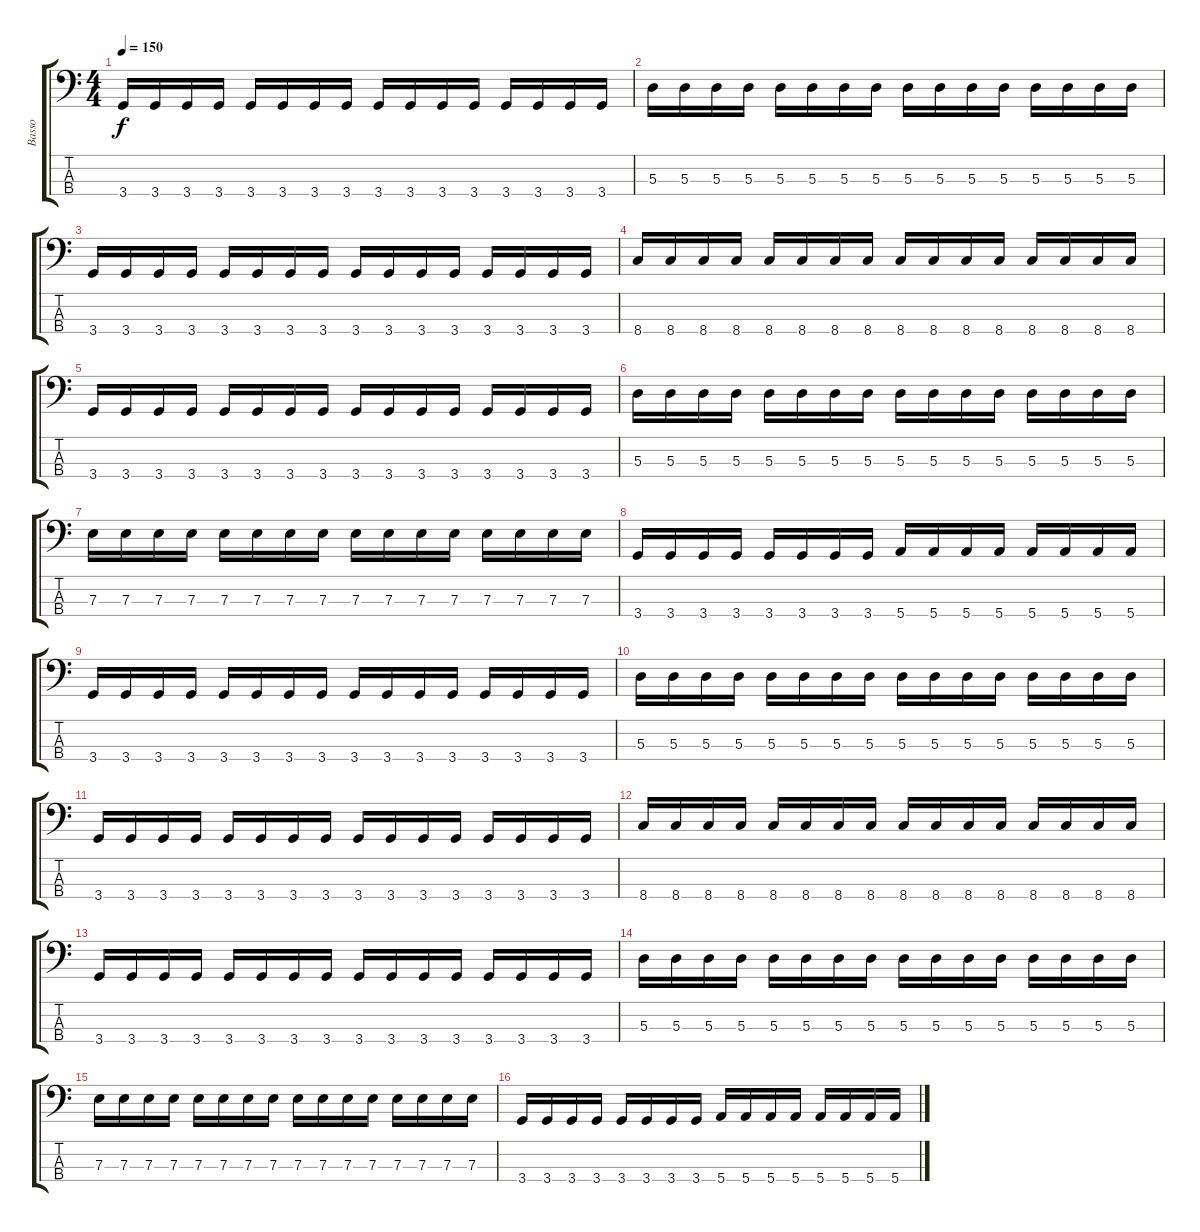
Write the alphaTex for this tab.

\track ("Basso" "Basso") {instrument electricbasspick}
\staff {score tabs}
\tuning (G2 D2 A1 E1) {hide}
\ts (4 4)
\tempo 150
\clef f4
\ks c
3.4.16{dy f} 3.4.16 3.4.16 3.4.16 3.4.16 3.4.16 3.4.16 3.4.16 3.4.16 3.4.16 3.4.16 3.4.16 3.4.16 3.4.16 3.4.16 3.4.16 |
5.3.16 5.3.16 5.3.16 5.3.16 5.3.16 5.3.16 5.3.16 5.3.16 5.3.16 5.3.16 5.3.16 5.3.16 5.3.16 5.3.16 5.3.16 5.3.16 |
3.4.16 3.4.16 3.4.16 3.4.16 3.4.16 3.4.16 3.4.16 3.4.16 3.4.16 3.4.16 3.4.16 3.4.16 3.4.16 3.4.16 3.4.16 3.4.16 |
8.4.16 8.4.16 8.4.16 8.4.16 8.4.16 8.4.16 8.4.16 8.4.16 8.4.16 8.4.16 8.4.16 8.4.16 8.4.16 8.4.16 8.4.16 8.4.16 |
3.4.16 3.4.16 3.4.16 3.4.16 3.4.16 3.4.16 3.4.16 3.4.16 3.4.16 3.4.16 3.4.16 3.4.16 3.4.16 3.4.16 3.4.16 3.4.16 |
5.3.16 5.3.16 5.3.16 5.3.16 5.3.16 5.3.16 5.3.16 5.3.16 5.3.16 5.3.16 5.3.16 5.3.16 5.3.16 5.3.16 5.3.16 5.3.16 |
7.3.16 7.3.16 7.3.16 7.3.16 7.3.16 7.3.16 7.3.16 7.3.16 7.3.16 7.3.16 7.3.16 7.3.16 7.3.16 7.3.16 7.3.16 7.3.16 |
3.4.16 3.4.16 3.4.16 3.4.16 3.4.16 3.4.16 3.4.16 3.4.16 5.4.16 5.4.16 5.4.16 5.4.16 5.4.16 5.4.16 5.4.16 5.4.16 |
3.4.16 3.4.16 3.4.16 3.4.16 3.4.16 3.4.16 3.4.16 3.4.16 3.4.16 3.4.16 3.4.16 3.4.16 3.4.16 3.4.16 3.4.16 3.4.16 |
5.3.16 5.3.16 5.3.16 5.3.16 5.3.16 5.3.16 5.3.16 5.3.16 5.3.16 5.3.16 5.3.16 5.3.16 5.3.16 5.3.16 5.3.16 5.3.16 |
3.4.16 3.4.16 3.4.16 3.4.16 3.4.16 3.4.16 3.4.16 3.4.16 3.4.16 3.4.16 3.4.16 3.4.16 3.4.16 3.4.16 3.4.16 3.4.16 |
8.4.16 8.4.16 8.4.16 8.4.16 8.4.16 8.4.16 8.4.16 8.4.16 8.4.16 8.4.16 8.4.16 8.4.16 8.4.16 8.4.16 8.4.16 8.4.16 |
3.4.16 3.4.16 3.4.16 3.4.16 3.4.16 3.4.16 3.4.16 3.4.16 3.4.16 3.4.16 3.4.16 3.4.16 3.4.16 3.4.16 3.4.16 3.4.16 |
5.3.16 5.3.16 5.3.16 5.3.16 5.3.16 5.3.16 5.3.16 5.3.16 5.3.16 5.3.16 5.3.16 5.3.16 5.3.16 5.3.16 5.3.16 5.3.16 |
7.3.16 7.3.16 7.3.16 7.3.16 7.3.16 7.3.16 7.3.16 7.3.16 7.3.16 7.3.16 7.3.16 7.3.16 7.3.16 7.3.16 7.3.16 7.3.16 |
3.4.16 3.4.16 3.4.16 3.4.16 3.4.16 3.4.16 3.4.16 3.4.16 5.4.16 5.4.16 5.4.16 5.4.16 5.4.16 5.4.16 5.4.16 5.4.16
